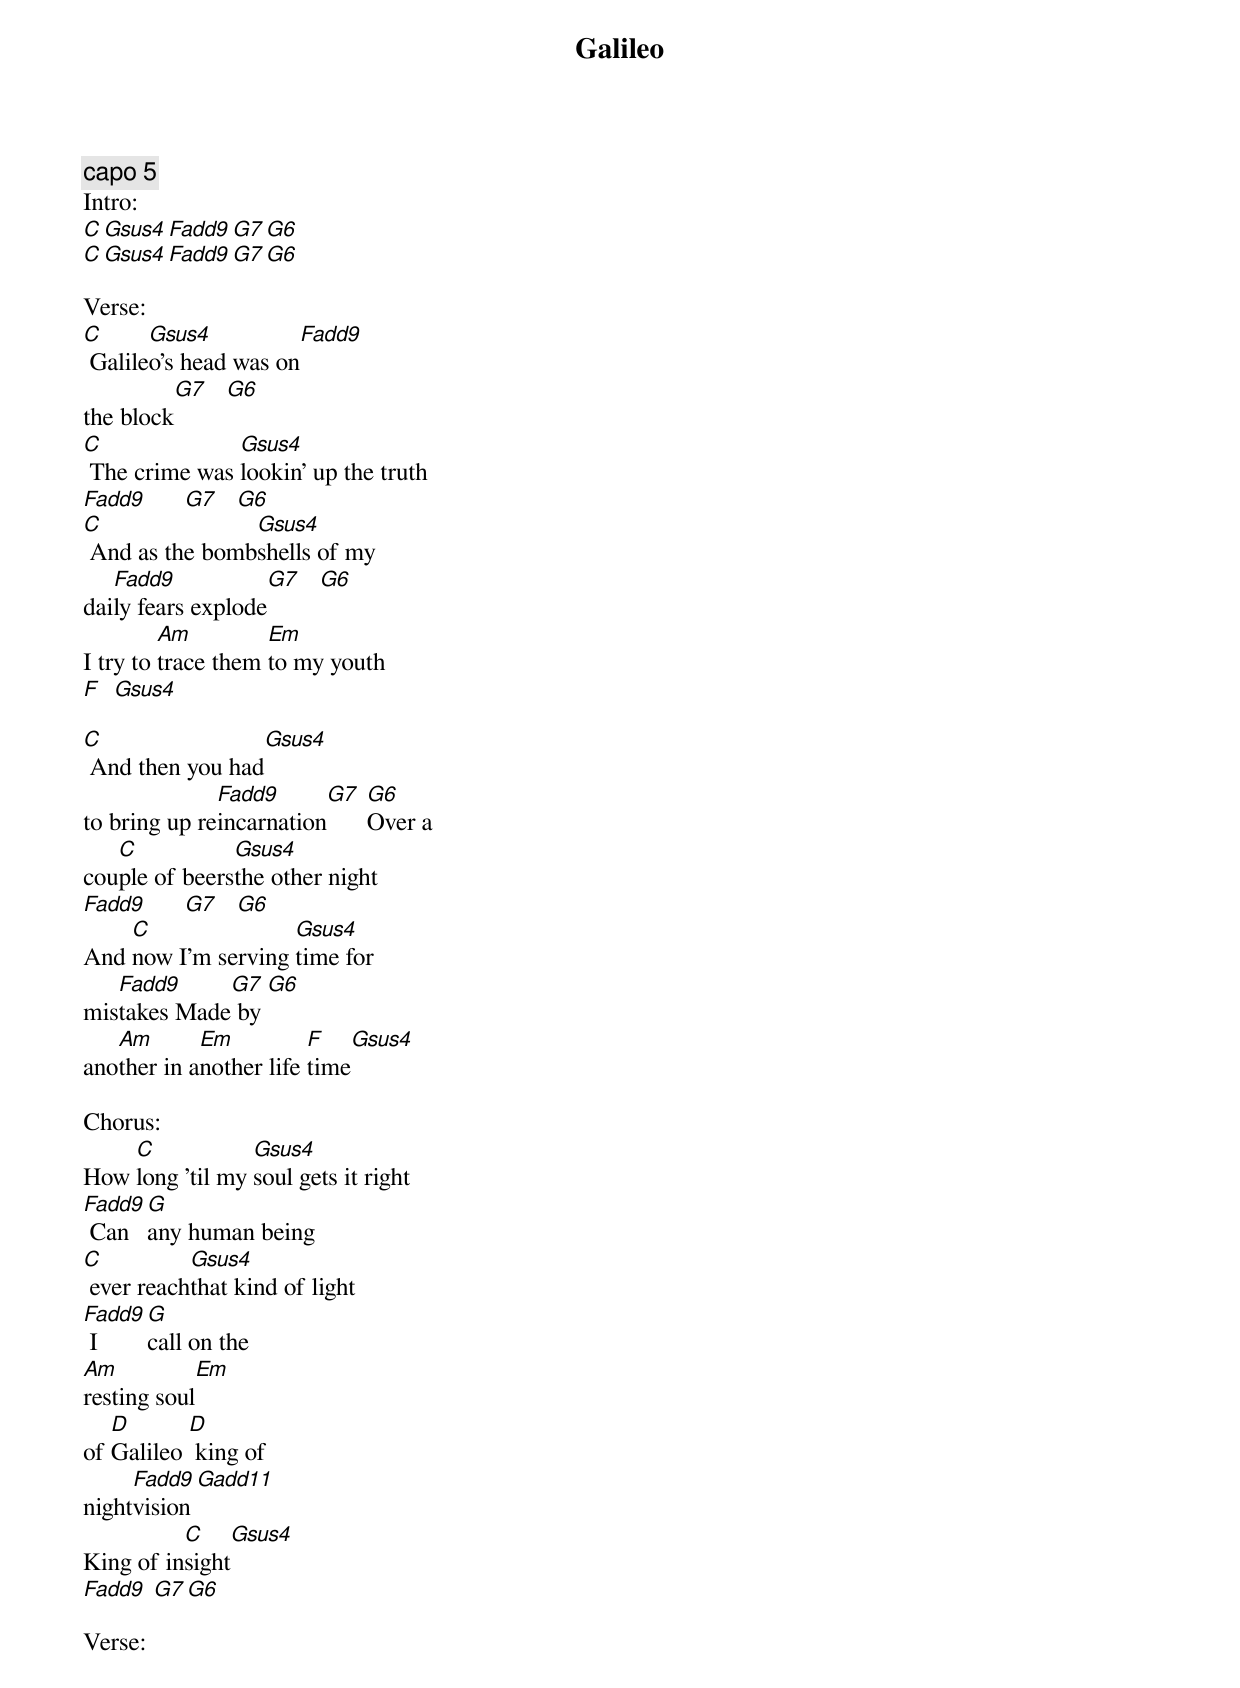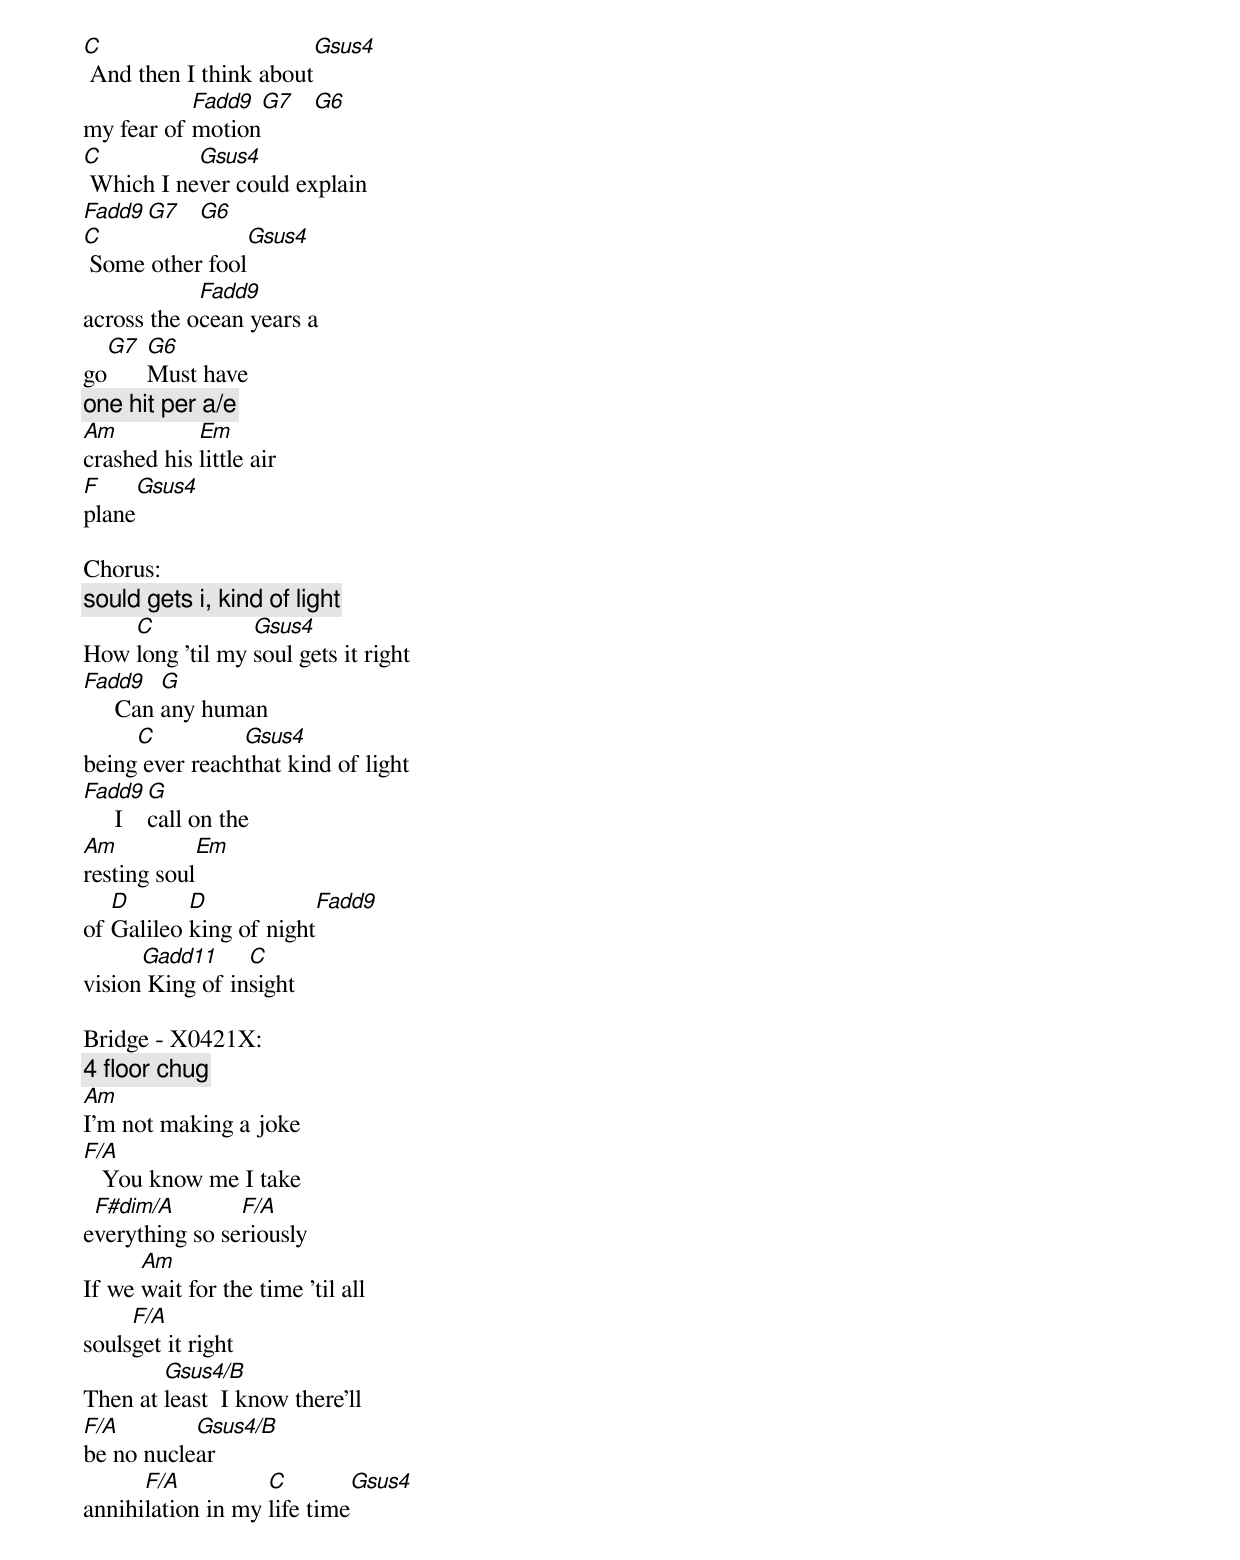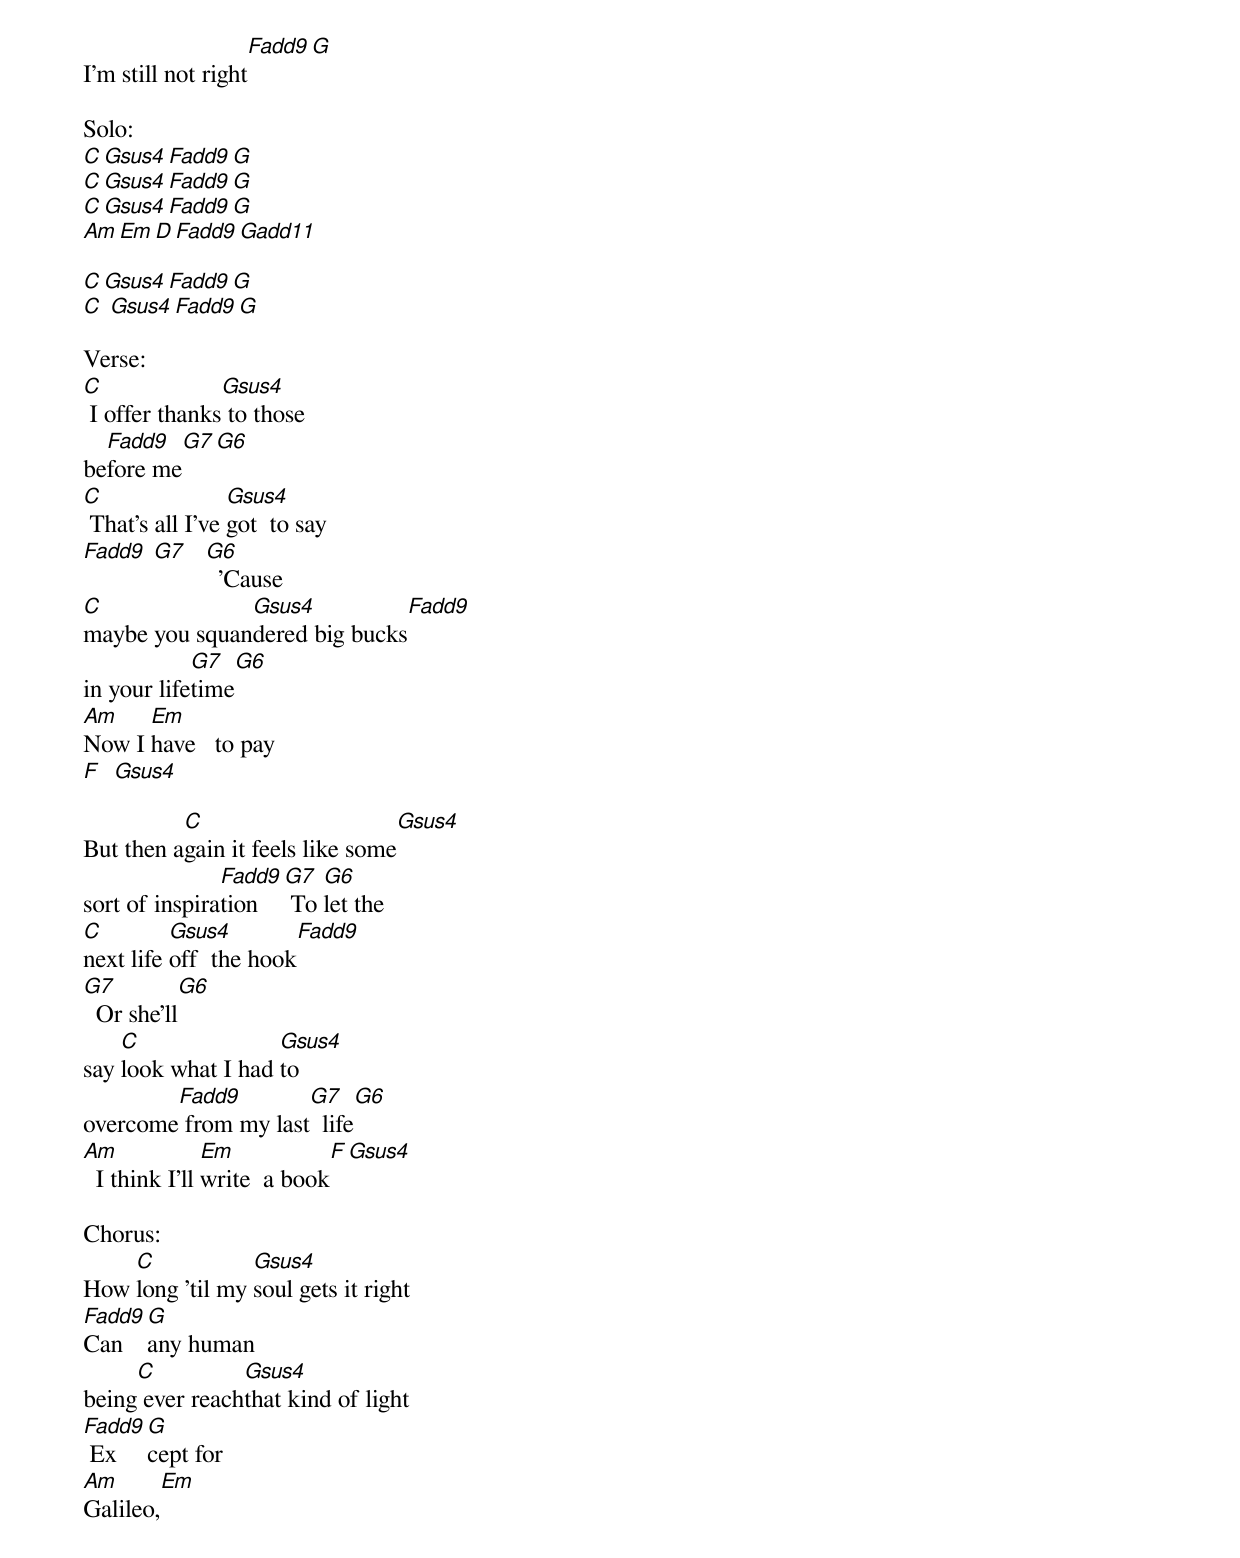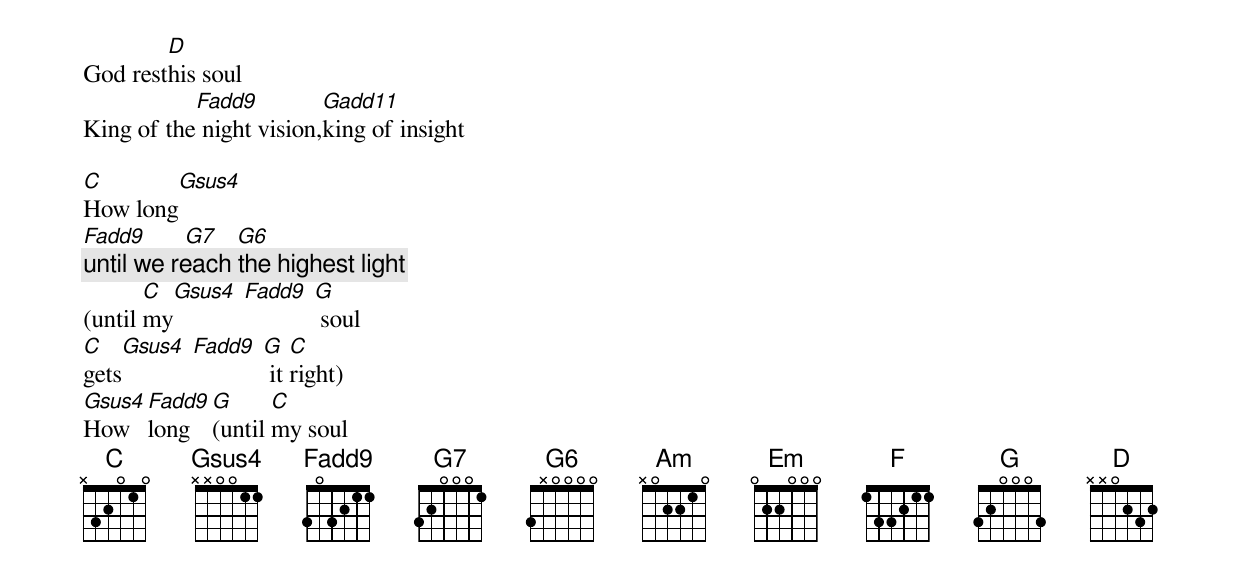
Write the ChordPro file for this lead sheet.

{title:Galileo}
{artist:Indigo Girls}
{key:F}
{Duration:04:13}
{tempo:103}

{c: capo 5}
Intro:
[C][Gsus4][Fadd9][G7][G6]
[C][Gsus4][Fadd9][G7][G6]

Verse:
[C] Galile[Gsus4]o's head was on[Fadd9]
the block[G7]   [G6]
[C] The crime was [Gsus4]lookin' up the truth
[Fadd9]      [G7]   [G6]
[C] And as the bomb[Gsus4]shells of my
dai[Fadd9]ly fears explode[G7]   [G6]
I try to [Am]trace them [Em]to my youth
[F]  [Gsus4]

[C] And then you had[Gsus4]
to bring up re[Fadd9]incarnation[G7] [G6]Over a
cou[C]ple of beers[Gsus4]the other night
[Fadd9]      [G7]   [G6]
And [C]now I'm serving [Gsus4]time for
mis[Fadd9]takes Made[G7] by [G6]
ano[Am]ther in a[Em]nother life [F]time[Gsus4]

Chorus:
How [C]long 'til my [Gsus4]soul gets it right
[Fadd9] Can [G]any human being
[C] ever reach[Gsus4]that kind of light
[Fadd9] I [G]call on the
[Am]resting soul[Em]
of [D]Galileo [D] king of
night[Fadd9]vision[Gadd11]
King of in[C]sight[Gsus4]
[Fadd9] [G7][G6]

Verse:
[C] And then I think about[Gsus4]
my fear of [Fadd9]motion[G7]   [G6]
[C] Which I ne[Gsus4]ver could explain
[Fadd9][G7]   [G6]
[C] Some other fool[Gsus4]
across the o[Fadd9]cean years a
go[G7] [G6]Must have
{c: one hit per a/e}
[Am]crashed his [Em]little air
[F]plane[Gsus4]

Chorus:
{c: sould gets i, kind of light}
How [C]long 'til my [Gsus4]soul gets it right
[Fadd9]     Can [G]any human
being[C] ever reach[Gsus4]that kind of light
[Fadd9]     I [G]call on the
[Am]resting soul[Em]
of [D]Galileo [D]king of night[Fadd9]
vision[Gadd11] King of in[C]sight

Bridge - X0421X:
{c: 4 floor chug}
[Am]I'm not making a joke
[F/A]   You know me I take
e[F#dim/A]verything so se[F/A]riously
If we [Am]wait for the time 'til all
souls[F/A]get it right
Then at [Gsus4/B]least  I know there'll
[F/A]be no nucle[Gsus4/B]ar
annihi[F/A]lation in my [C]life time[Gsus4]
I'm still not right[Fadd9][G]

Solo:
[C][Gsus4][Fadd9][G]
[C][Gsus4][Fadd9][G]
[C][Gsus4][Fadd9][G]
[Am][Em][D][Fadd9][Gadd11]

[C][Gsus4][Fadd9][G]
[C] [Gsus4][Fadd9][G]

Verse:
[C] I offer thanks[Gsus4] to those
be[Fadd9]fore me[G7][G6]
[C] That's all I've [Gsus4]got  to say
[Fadd9] [G7]   [G6]  'Cause
[C]maybe you squan[Gsus4]dered big bucks[Fadd9]
in your life[G7]time[G6]
[Am]Now I [Em]have   to pay
[F]  [Gsus4]

But then a[C]gain it feels like some[Gsus4]
sort of inspira[Fadd9]tion[G7] To [G6]let the
[C]next life [Gsus4]off  the hook[Fadd9]
[G7]  Or she'll[G6]
say [C]look what I had [Gsus4]to
overcome[Fadd9] from my last[G7]  life[G6]
[Am]  I think I'll [Em]write  a book[F][Gsus4]

Chorus:
How [C]long 'til my [Gsus4]soul gets it right
[Fadd9]Can [G]any human
being[C] ever reach[Gsus4]that kind of light
[Fadd9] Ex[G]cept for
[Am]Galileo,[Em]
God rest[D]his soul
King of the[Fadd9] night vision,[Gadd11]king of insight

[C]How long[Gsus4]
[Fadd9]      [G7]   [G6]
{c: until we reach the highest light}
(until [C]my[Gsus4] [Fadd9] [G] soul
[C]gets[Gsus4] [Fadd9] [G] it [C]right)
[Gsus4]How [Fadd9]long  [G](until [C]my soul
